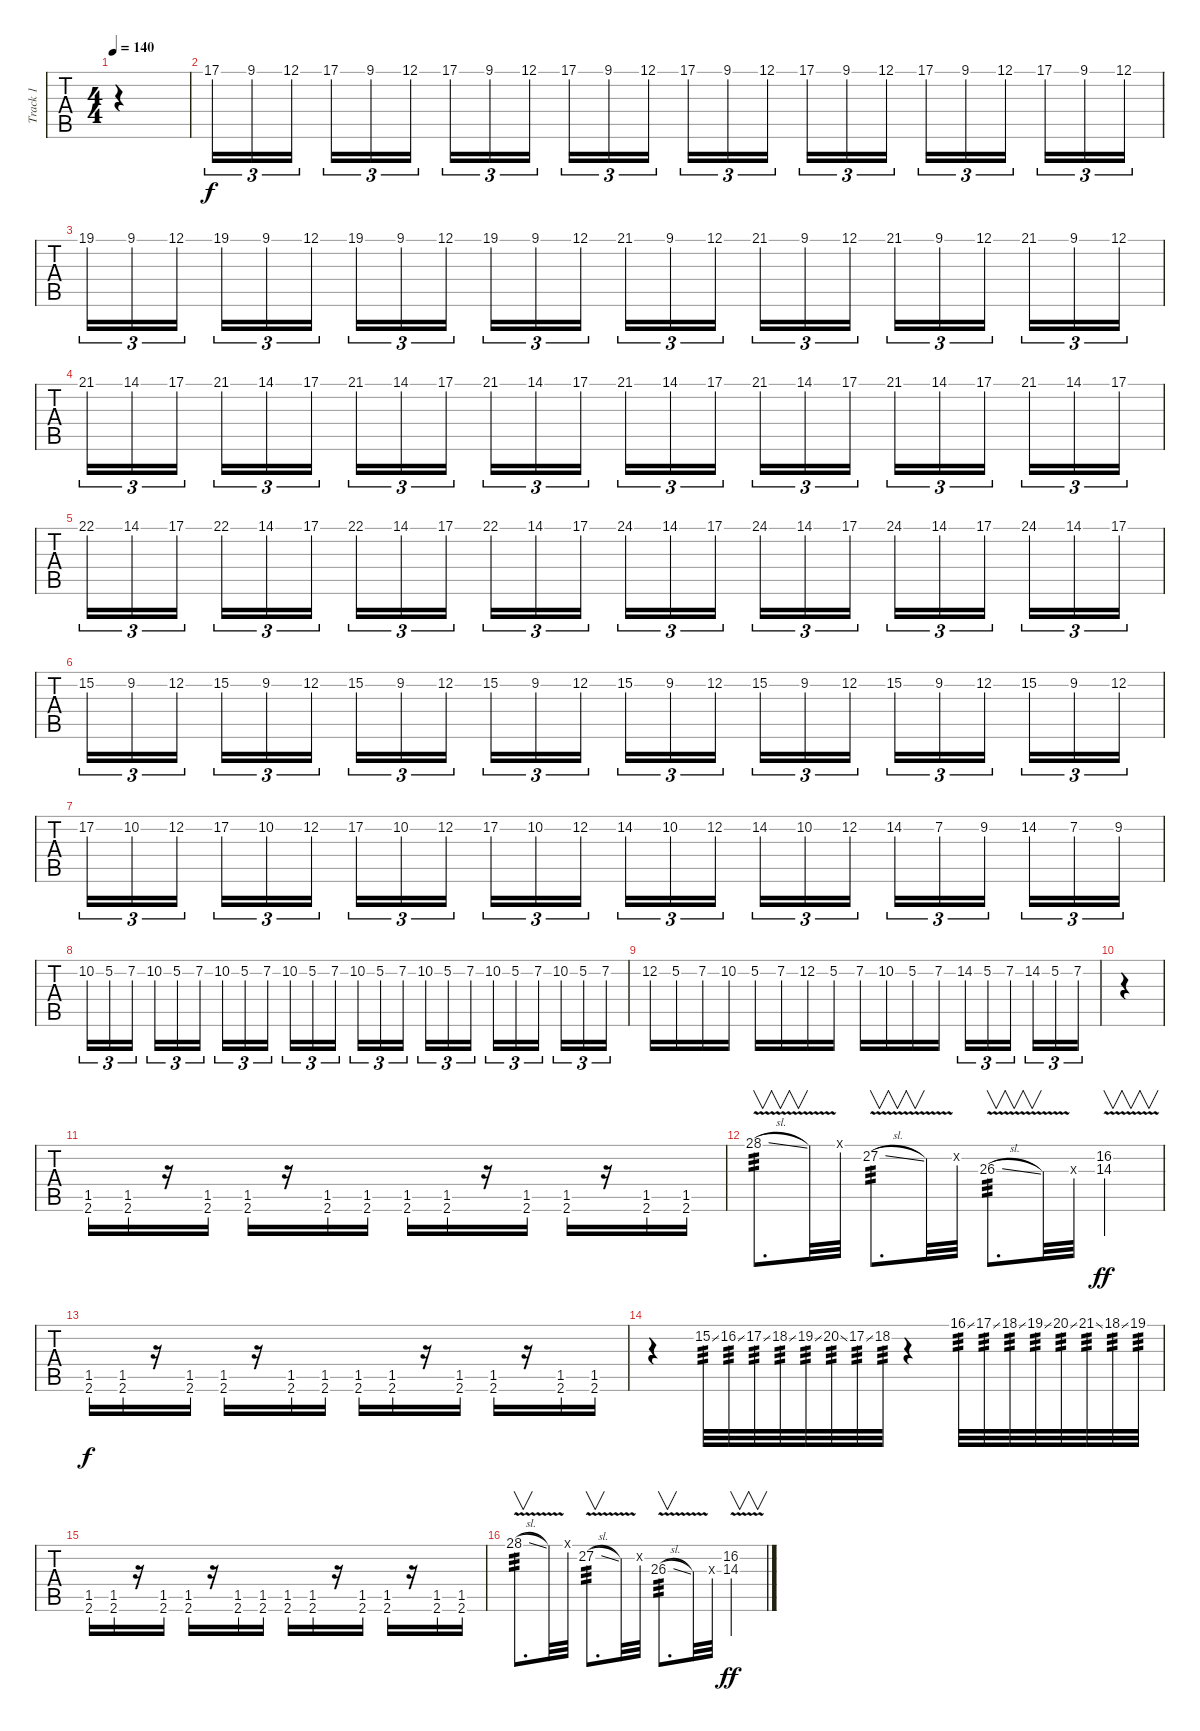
\track ("Track 1" "Track 1") {instrument distortionguitar}
\staff {tabs}
\tuning (Db4 Ab3 E3 B2 Gb2 B1) {hide}
\ts (4 4)
\tempo 140
\clef g2
\ks c
|
17.1.16{tu (3 2)} 9.1.16{tu (3 2)} 12.1.16{tu (3 2) beam splitsecondary} 17.1.16{tu (3 2)} 9.1.16{tu (3 2)} 12.1.16{tu (3 2)} 17.1.16{tu (3 2)} 9.1.16{tu (3 2)} 12.1.16{tu (3 2) beam splitsecondary} 17.1.16{tu (3 2)} 9.1.16{tu (3 2)} 12.1.16{tu (3 2)} 17.1.16{tu (3 2)} 9.1.16{tu (3 2)} 12.1.16{tu (3 2) beam splitsecondary} 17.1.16{tu (3 2)} 9.1.16{tu (3 2)} 12.1.16{tu (3 2)} 17.1.16{tu (3 2)} 9.1.16{tu (3 2)} 12.1.16{tu (3 2) beam splitsecondary} 17.1.16{tu (3 2)} 9.1.16{tu (3 2)} 12.1.16{tu (3 2)} |
19.1.16{tu (3 2)} 9.1.16{tu (3 2)} 12.1.16{tu (3 2) beam splitsecondary} 19.1.16{tu (3 2)} 9.1.16{tu (3 2)} 12.1.16{tu (3 2)} 19.1.16{tu (3 2)} 9.1.16{tu (3 2)} 12.1.16{tu (3 2) beam splitsecondary} 19.1.16{tu (3 2)} 9.1.16{tu (3 2)} 12.1.16{tu (3 2)} 21.1.16{tu (3 2)} 9.1.16{tu (3 2)} 12.1.16{tu (3 2) beam splitsecondary} 21.1.16{tu (3 2)} 9.1.16{tu (3 2)} 12.1.16{tu (3 2)} 21.1.16{tu (3 2)} 9.1.16{tu (3 2)} 12.1.16{tu (3 2) beam splitsecondary} 21.1.16{tu (3 2)} 9.1.16{tu (3 2)} 12.1.16{tu (3 2)} |
21.1.16{tu (3 2)} 14.1.16{tu (3 2)} 17.1.16{tu (3 2) beam splitsecondary} 21.1.16{tu (3 2)} 14.1.16{tu (3 2)} 17.1.16{tu (3 2)} 21.1.16{tu (3 2)} 14.1.16{tu (3 2)} 17.1.16{tu (3 2) beam splitsecondary} 21.1.16{tu (3 2)} 14.1.16{tu (3 2)} 17.1.16{tu (3 2)} 21.1.16{tu (3 2)} 14.1.16{tu (3 2)} 17.1.16{tu (3 2) beam splitsecondary} 21.1.16{tu (3 2)} 14.1.16{tu (3 2)} 17.1.16{tu (3 2)} 21.1.16{tu (3 2)} 14.1.16{tu (3 2)} 17.1.16{tu (3 2) beam splitsecondary} 21.1.16{tu (3 2)} 14.1.16{tu (3 2)} 17.1.16{tu (3 2)} |
22.1.16{tu (3 2)} 14.1.16{tu (3 2)} 17.1.16{tu (3 2) beam splitsecondary} 22.1.16{tu (3 2)} 14.1.16{tu (3 2)} 17.1.16{tu (3 2)} 22.1.16{tu (3 2)} 14.1.16{tu (3 2)} 17.1.16{tu (3 2) beam splitsecondary} 22.1.16{tu (3 2)} 14.1.16{tu (3 2)} 17.1.16{tu (3 2)} 24.1.16{tu (3 2)} 14.1.16{tu (3 2)} 17.1.16{tu (3 2) beam splitsecondary} 24.1.16{tu (3 2)} 14.1.16{tu (3 2)} 17.1.16{tu (3 2)} 24.1.16{tu (3 2)} 14.1.16{tu (3 2)} 17.1.16{tu (3 2) beam splitsecondary} 24.1.16{tu (3 2)} 14.1.16{tu (3 2)} 17.1.16{tu (3 2)} |
15.2.16{tu (3 2)} 9.2.16{tu (3 2)} 12.2.16{tu (3 2) beam splitsecondary} 15.2.16{tu (3 2)} 9.2.16{tu (3 2)} 12.2.16{tu (3 2)} 15.2.16{tu (3 2)} 9.2.16{tu (3 2)} 12.2.16{tu (3 2) beam splitsecondary} 15.2.16{tu (3 2)} 9.2.16{tu (3 2)} 12.2.16{tu (3 2)} 15.2.16{tu (3 2)} 9.2.16{tu (3 2)} 12.2.16{tu (3 2) beam splitsecondary} 15.2.16{tu (3 2)} 9.2.16{tu (3 2)} 12.2.16{tu (3 2)} 15.2.16{tu (3 2)} 9.2.16{tu (3 2)} 12.2.16{tu (3 2) beam splitsecondary} 15.2.16{tu (3 2)} 9.2.16{tu (3 2)} 12.2.16{tu (3 2)} |
17.2.16{tu (3 2)} 10.2.16{tu (3 2)} 12.2.16{tu (3 2) beam splitsecondary} 17.2.16{tu (3 2)} 10.2.16{tu (3 2)} 12.2.16{tu (3 2)} 17.2.16{tu (3 2)} 10.2.16{tu (3 2)} 12.2.16{tu (3 2) beam splitsecondary} 17.2.16{tu (3 2)} 10.2.16{tu (3 2)} 12.2.16{tu (3 2)} 14.2.16{tu (3 2)} 10.2.16{tu (3 2)} 12.2.16{tu (3 2) beam splitsecondary} 14.2.16{tu (3 2)} 10.2.16{tu (3 2)} 12.2.16{tu (3 2)} 14.2.16{tu (3 2)} 7.2.16{tu (3 2)} 9.2.16{tu (3 2) beam splitsecondary} 14.2.16{tu (3 2)} 7.2.16{tu (3 2)} 9.2.16{tu (3 2)} |
10.2.16{tu (3 2)} 5.2.16{tu (3 2)} 7.2.16{tu (3 2) beam splitsecondary} 10.2.16{tu (3 2)} 5.2.16{tu (3 2)} 7.2.16{tu (3 2)} 10.2.16{tu (3 2)} 5.2.16{tu (3 2)} 7.2.16{tu (3 2) beam splitsecondary} 10.2.16{tu (3 2)} 5.2.16{tu (3 2)} 7.2.16{tu (3 2)} 10.2.16{tu (3 2)} 5.2.16{tu (3 2)} 7.2.16{tu (3 2) beam splitsecondary} 10.2.16{tu (3 2)} 5.2.16{tu (3 2)} 7.2.16{tu (3 2)} 10.2.16{tu (3 2)} 5.2.16{tu (3 2)} 7.2.16{tu (3 2) beam splitsecondary} 10.2.16{tu (3 2)} 5.2.16{tu (3 2)} 7.2.16{tu (3 2)} |
12.2.16 5.2.16 7.2.16 10.2.16 5.2.16 7.2.16 12.2.16 5.2.16 7.2.16 10.2.16 5.2.16 7.2.16 14.2.16{tu (3 2)} 5.2.16{tu (3 2)} 7.2.16{tu (3 2) beam splitsecondary} 14.2.16{tu (3 2)} 5.2.16{tu (3 2)} 7.2.16{tu (3 2)} |
|
(1.5 2.6).16 (1.5 2.6).16 r.16 (1.5 2.6).16 (1.5 2.6).16 r.16 (1.5 2.6).16 (1.5 2.6).16 (1.5 2.6).16 (1.5 2.6).16 r.16 (1.5 2.6).16 (1.5 2.6).16 r.16 (1.5 2.6).16 (1.5 2.6).16 |
28.1{v sl}.8{v d tp 3} 28.1{t}.32 0.1{x}.32 27.2{v sl}.8{v d tp 3} 27.2{t}.32 0.2{x}.32 26.3{v sl}.8{v d tp 3} 26.3{t}.32 0.3{x}.32 (16.2{v} 14.3{v}).4{v dy ff} |
(1.5 2.6).16{dy f} (1.5 2.6).16 r.16 (1.5 2.6).16 (1.5 2.6).16 r.16 (1.5 2.6).16 (1.5 2.6).16 (1.5 2.6).16 (1.5 2.6).16 r.16 (1.5 2.6).16 (1.5 2.6).16 r.16 (1.5 2.6).16 (1.5 2.6).16 |
r.4 15.2{ss}.32{tp 3} 16.2{ss}.32{tp 3} 17.2{ss}.32{tp 3} 18.2{ss}.32{tp 3} 19.2{ss}.32{tp 3} 20.2{ss}.32{tp 3} 17.2{ss}.32{tp 3} 18.2.32{tp 3} r.4 16.1{ss}.32{tp 3} 17.1{ss}.32{tp 3} 18.1{ss}.32{tp 3} 19.1{ss}.32{tp 3} 20.1{ss}.32{tp 3} 21.1{ss}.32{tp 3} 18.1{ss}.32{tp 3} 19.1.32{tp 3} |
(1.5 2.6).16 (1.5 2.6).16 r.16 (1.5 2.6).16 (1.5 2.6).16 r.16 (1.5 2.6).16 (1.5 2.6).16 (1.5 2.6).16 (1.5 2.6).16 r.16 (1.5 2.6).16 (1.5 2.6).16 r.16 (1.5 2.6).16 (1.5 2.6).16 |
28.1{v sl}.8{v d tp 3} 28.1{t}.32 0.1{x}.32 27.2{v sl}.8{v d tp 3} 27.2{t}.32 0.2{x}.32 26.3{v sl}.8{v d tp 3} 26.3{t}.32 0.3{x}.32 (16.2{v} 14.3{v}).4{v dy ff}
